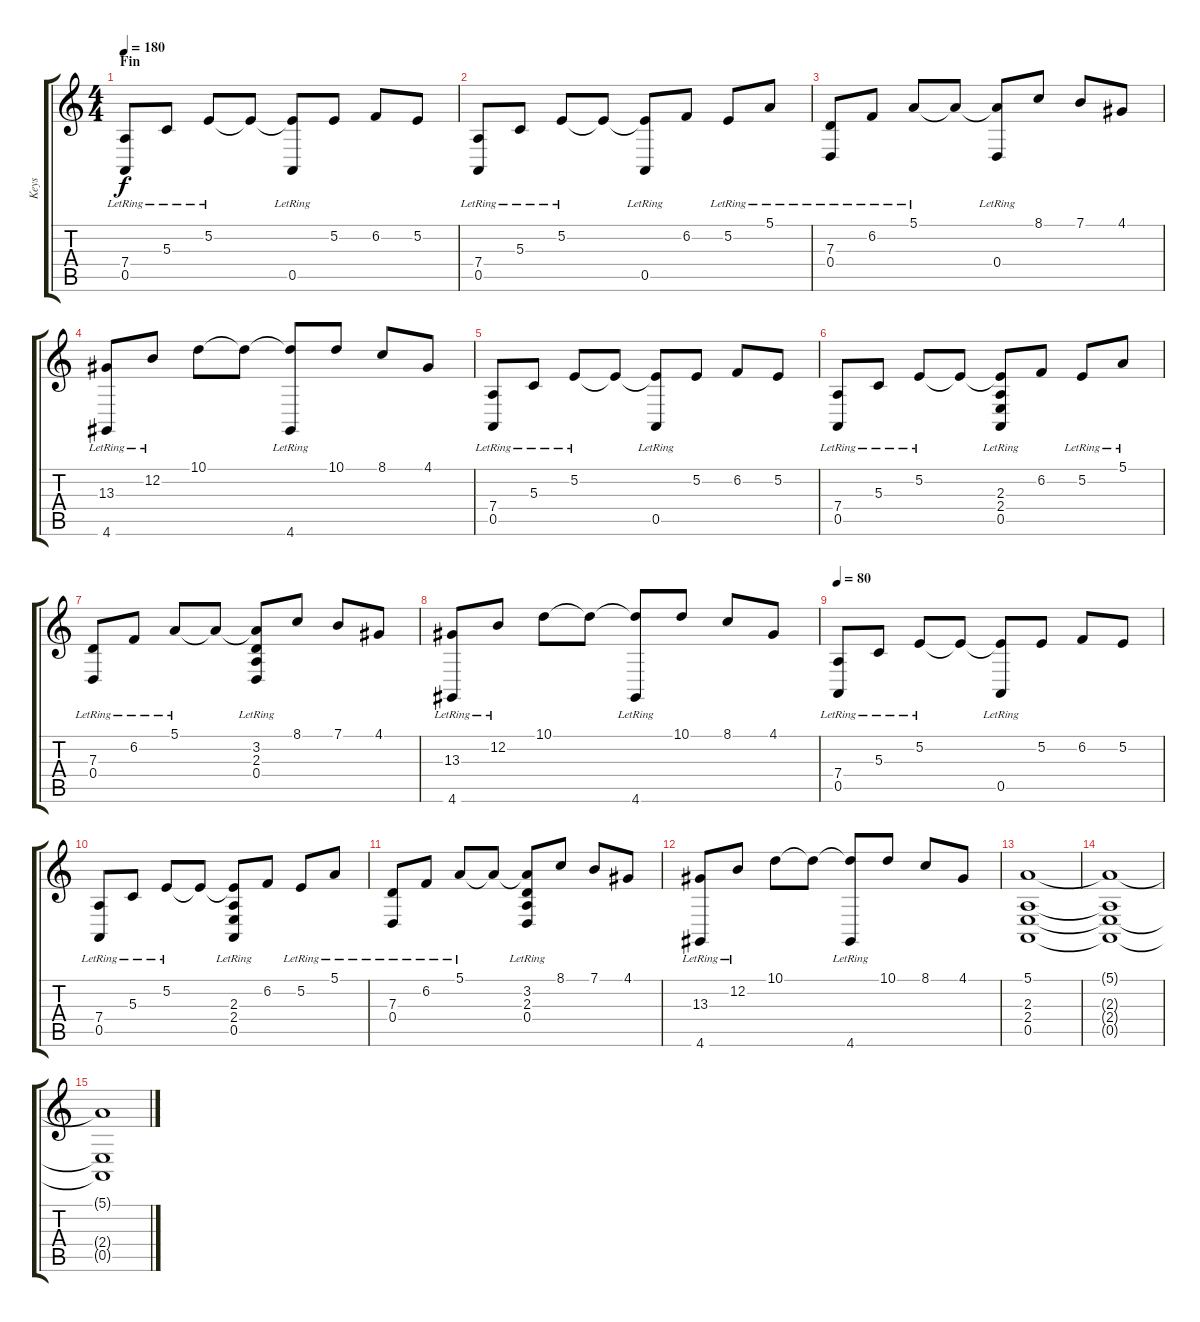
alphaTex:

\track ("Keys" "Keys") {instrument electricgrandpiano}
\staff {score tabs}
\tuning (E4 B3 G3 D3 A2 E2) {hide}
\ts (4 4)
\section ("" "Fin")
\tempo 180
\clef g2
\ks c
(7.4{lr} 0.5{lr}).8{dy f volume 14 instrument electricgrandpiano} 5.3{lr}.8 5.2{lr}.8 5.2{t}.8 (5.2{t} 0.5{lr}).8 5.2.8 6.2.8 5.2.8 |
(7.4{lr} 0.5{lr}).8 5.3{lr}.8 5.2{lr}.8 5.2{t}.8 (5.2{t} 0.5{lr}).8 6.2.8 5.2{lr}.8 5.1{lr}.8 |
(7.3{lr} 0.4{lr}).8 6.2{lr}.8 5.1{lr}.8 5.1{t}.8 (5.1{t} 0.4{lr}).8 8.1.8 7.1.8 4.1.8 |
(13.3{lr} 4.6{lr}).8 12.2{lr}.8 10.1.8 10.1{t}.8 (10.1{t} 4.6{lr}).8 10.1.8 8.1.8 4.1.8 |
(7.4{lr} 0.5{lr}).8 5.3{lr}.8 5.2{lr}.8 5.2{t}.8 (5.2{t} 0.5{lr}).8 5.2.8 6.2.8 5.2.8 |
(7.4{lr} 0.5{lr}).8 5.3{lr}.8 5.2{lr}.8 5.2{t}.8 (5.2{t} 2.3{lr} 2.4{lr} 0.5{lr}).8 6.2.8 5.2{lr}.8 5.1{lr}.8 |
(7.3{lr} 0.4{lr}).8 6.2{lr}.8 5.1{lr}.8 5.1{t}.8 (5.1{t} 3.2{lr} 2.3{lr} 0.4{lr}).8 8.1.8 7.1.8 4.1.8 |
(13.3{lr} 4.6{lr}).8 12.2{lr}.8 10.1.8 10.1{t}.8 (10.1{t} 4.6{lr}).8 10.1.8 8.1.8 4.1.8 |
\tempo 80
(7.4{lr} 0.5{lr}).8 5.3{lr}.8 5.2{lr}.8 5.2{t}.8 (5.2{t} 0.5{lr}).8 5.2.8 6.2.8 5.2.8 |
(7.4{lr} 0.5{lr}).8 5.3{lr}.8 5.2{lr}.8 5.2{t}.8 (5.2{t} 2.3{lr} 2.4{lr} 0.5{lr}).8 6.2.8 5.2{lr}.8 5.1{lr}.8 |
(7.3{lr} 0.4{lr}).8 6.2{lr}.8 5.1{lr}.8 5.1{t}.8 (5.1{t} 3.2{lr} 2.3{lr} 0.4{lr}).8 8.1.8 7.1.8 4.1.8 |
(13.3{lr} 4.6{lr}).8 12.2{lr}.8 10.1.8 10.1{t}.8 (10.1{t} 4.6{lr}).8 10.1.8 8.1.8 4.1.8 |
(5.1 2.3 2.4 0.5).1{volume 0} |
(5.1{t} 2.3{t} 2.4{t} 0.5{t}).1 |
(5.1{t} 2.4{t} 0.5{t}).1
